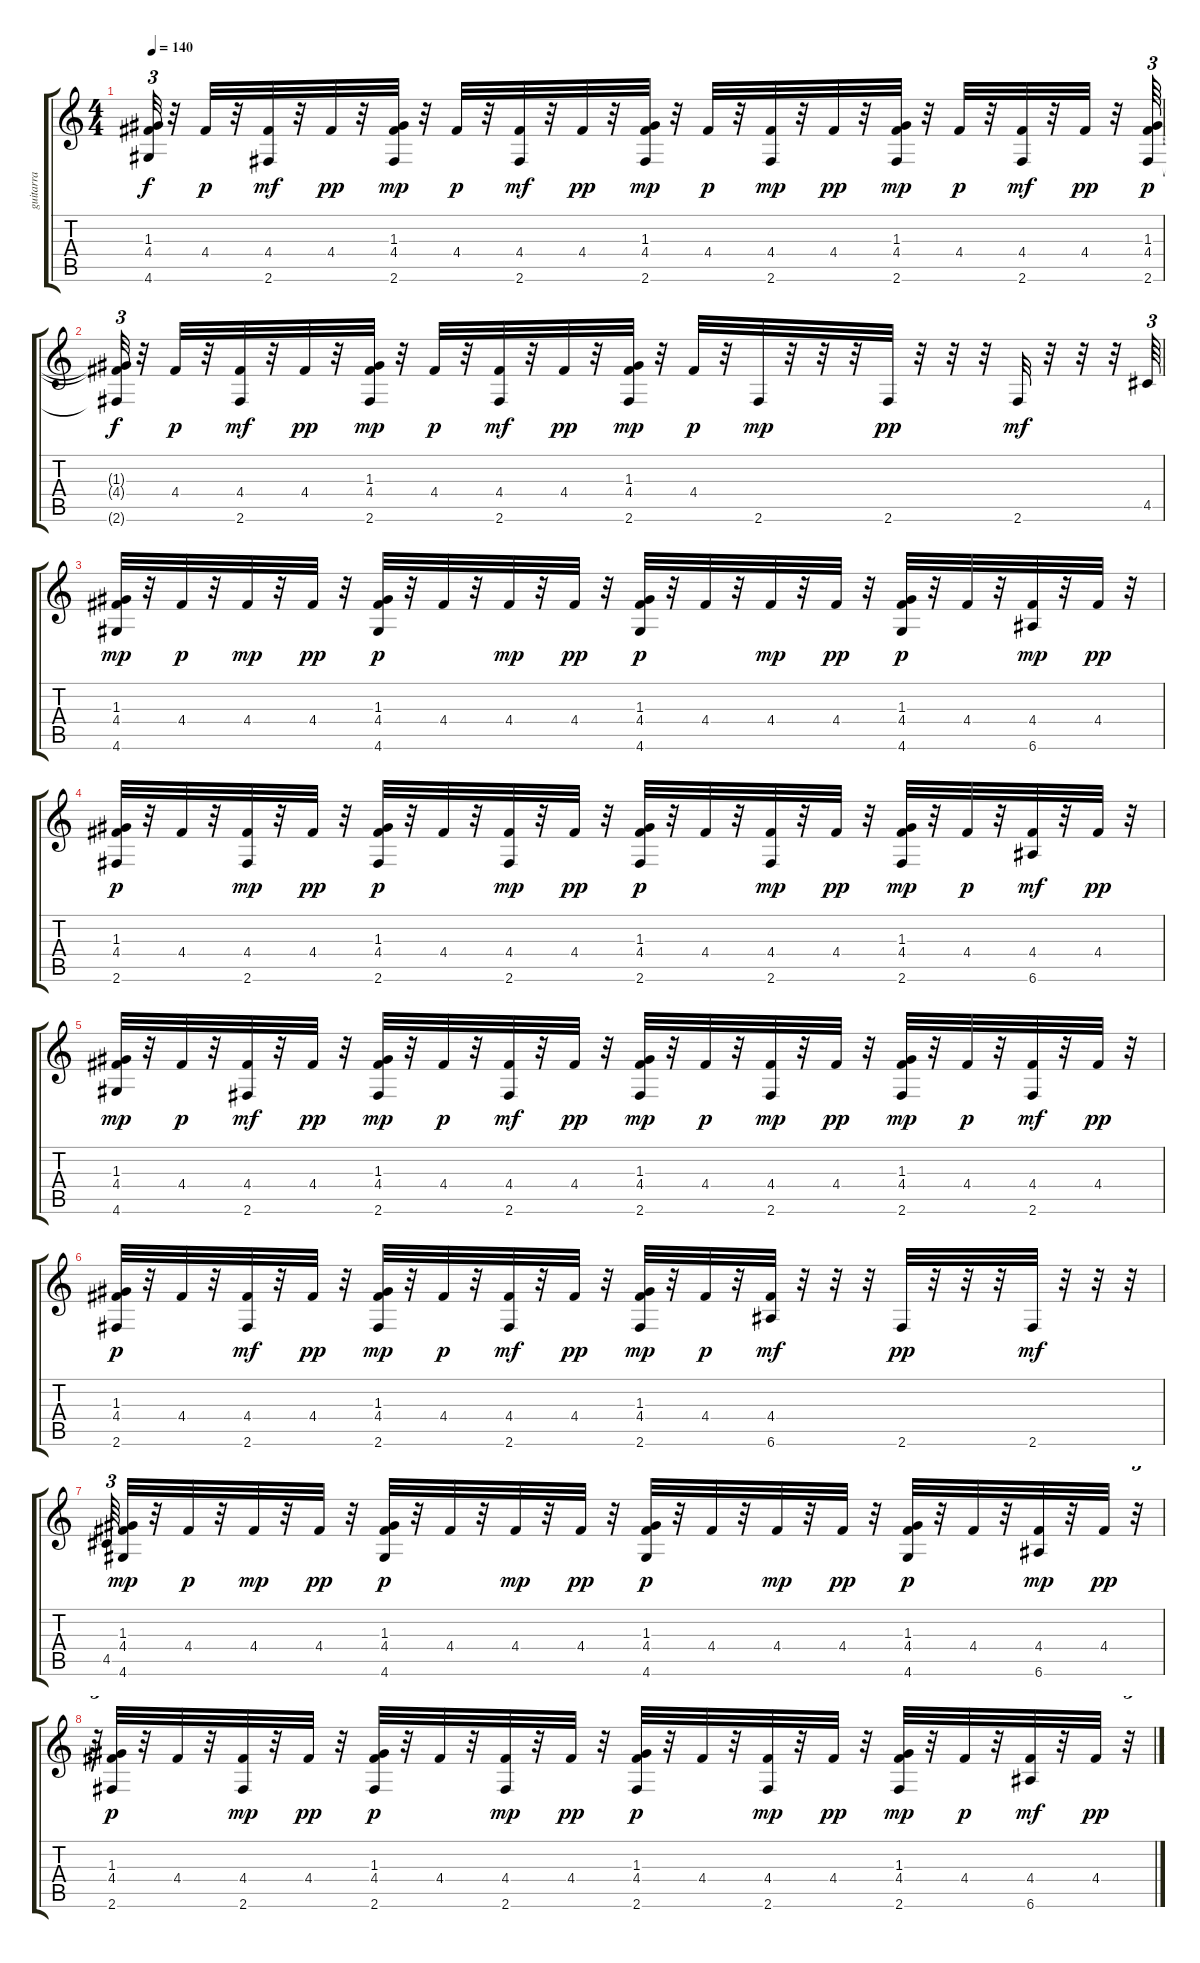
\track ("guitarra" "guitarra") {instrument acousticguitarsteel}
\staff {score tabs}
\tuning (E4 B3 G3 D3 A2 E2) {hide}
\ts (4 4)
\tempo 140
\clef g2
\ks c
(1.3{t} 4.4{t} 4.6{t}).32{tu (3 2) dy f} r.32 4.4.32{dy p} r.32 (4.4 2.6).32{dy mf} r.32 4.4.32{dy pp} r.32 (1.3 4.4 2.6).32{dy mp} r.32 4.4.32{dy p} r.32 (4.4 2.6).32{dy mf} r.32 4.4.32{dy pp} r.32 (1.3 4.4 2.6).32{dy mp} r.32 4.4.32{dy p} r.32 (4.4 2.6).32{dy mp} r.32 4.4.32{dy pp} r.32 (1.3 4.4 2.6).32{dy mp} r.32 4.4.32{dy p} r.32 (4.4 2.6).32{dy mf} r.32 4.4.32{dy pp} r.32 (1.3 4.4 2.6).64{tu (3 2) dy p} |
(1.3{t} 4.4{t} 2.6{t}).32{tu (3 2) dy f} r.32 4.4.32{dy p} r.32 (4.4 2.6).32{dy mf} r.32 4.4.32{dy pp} r.32 (1.3 4.4 2.6).32{dy mp} r.32 4.4.32{dy p} r.32 (4.4 2.6).32{dy mf} r.32 4.4.32{dy pp} r.32 (1.3 4.4 2.6).32{dy mp} r.32 4.4.32{dy p} r.32 2.6.32{dy mp} r.32 r.32 r.32 2.6.32{dy pp} r.32 r.32 r.32 2.6.32{dy mf} r.32 r.32 r.32 4.5.64{tu (3 2)} |
(1.3 4.4 4.6).32{dy mp} r.32 4.4.32{dy p} r.32 4.4.32{dy mp} r.32 4.4.32{dy pp} r.32 (1.3 4.4 4.6).32{dy p} r.32 4.4.32 r.32 4.4.32{dy mp} r.32 4.4.32{dy pp} r.32 (1.3 4.4 4.6).32{dy p} r.32 4.4.32 r.32 4.4.32{dy mp} r.32 4.4.32{dy pp} r.32 (1.3 4.4 4.6).32{dy p} r.32 4.4.32 r.32 (4.4 6.6).32{dy mp} r.32 4.4.32{dy pp} r.32 |
(1.3 4.4 2.6).32{dy p} r.32 4.4.32 r.32 (4.4 2.6).32{dy mp} r.32 4.4.32{dy pp} r.32 (1.3 4.4 2.6).32{dy p} r.32 4.4.32 r.32 (4.4 2.6).32{dy mp} r.32 4.4.32{dy pp} r.32 (1.3 4.4 2.6).32{dy p} r.32 4.4.32 r.32 (4.4 2.6).32{dy mp} r.32 4.4.32{dy pp} r.32 (1.3 4.4 2.6).32{dy mp} r.32 4.4.32{dy p} r.32 (4.4 6.6).32{dy mf} r.32 4.4.32{dy pp} r.32 |
(1.3 4.4 4.6).32{dy mp} r.32 4.4.32{dy p} r.32 (4.4 2.6).32{dy mf} r.32 4.4.32{dy pp} r.32 (1.3 4.4 2.6).32{dy mp} r.32 4.4.32{dy p} r.32 (4.4 2.6).32{dy mf} r.32 4.4.32{dy pp} r.32 (1.3 4.4 2.6).32{dy mp} r.32 4.4.32{dy p} r.32 (4.4 2.6).32{dy mp} r.32 4.4.32{dy pp} r.32 (1.3 4.4 2.6).32{dy mp} r.32 4.4.32{dy p} r.32 (4.4 2.6).32{dy mf} r.32 4.4.32{dy pp} r.32 |
(1.3 4.4 2.6).32{dy p} r.32 4.4.32 r.32 (4.4 2.6).32{dy mf} r.32 4.4.32{dy pp} r.32 (1.3 4.4 2.6).32{dy mp} r.32 4.4.32{dy p} r.32 (4.4 2.6).32{dy mf} r.32 4.4.32{dy pp} r.32 (1.3 4.4 2.6).32{dy mp} r.32 4.4.32{dy p} r.32 (4.4 6.6).32{dy mf} r.32 r.32 r.32 2.6.32{dy pp} r.32 r.32 r.32 2.6.32{dy mf} r.32 r.32 r.32 |
4.5.64{tu (3 2)} (1.3 4.4 4.6).32{dy mp} r.32 4.4.32{dy p} r.32 4.4.32{dy mp} r.32 4.4.32{dy pp} r.32 (1.3 4.4 4.6).32{dy p} r.32 4.4.32 r.32 4.4.32{dy mp} r.32 4.4.32{dy pp} r.32 (1.3 4.4 4.6).32{dy p} r.32 4.4.32 r.32 4.4.32{dy mp} r.32 4.4.32{dy pp} r.32 (1.3 4.4 4.6).32{dy p} r.32 4.4.32 r.32 (4.4 6.6).32{dy mp} r.32 4.4.32{dy pp} r.32{tu (3 2)} |
r.64{tu (3 2)} (1.3 4.4 2.6).32{dy p} r.32 4.4.32 r.32 (4.4 2.6).32{dy mp} r.32 4.4.32{dy pp} r.32 (1.3 4.4 2.6).32{dy p} r.32 4.4.32 r.32 (4.4 2.6).32{dy mp} r.32 4.4.32{dy pp} r.32 (1.3 4.4 2.6).32{dy p} r.32 4.4.32 r.32 (4.4 2.6).32{dy mp} r.32 4.4.32{dy pp} r.32 (1.3 4.4 2.6).32{dy mp} r.32 4.4.32{dy p} r.32 (4.4 6.6).32{dy mf} r.32 4.4.32{dy pp} r.32{tu (3 2)}
